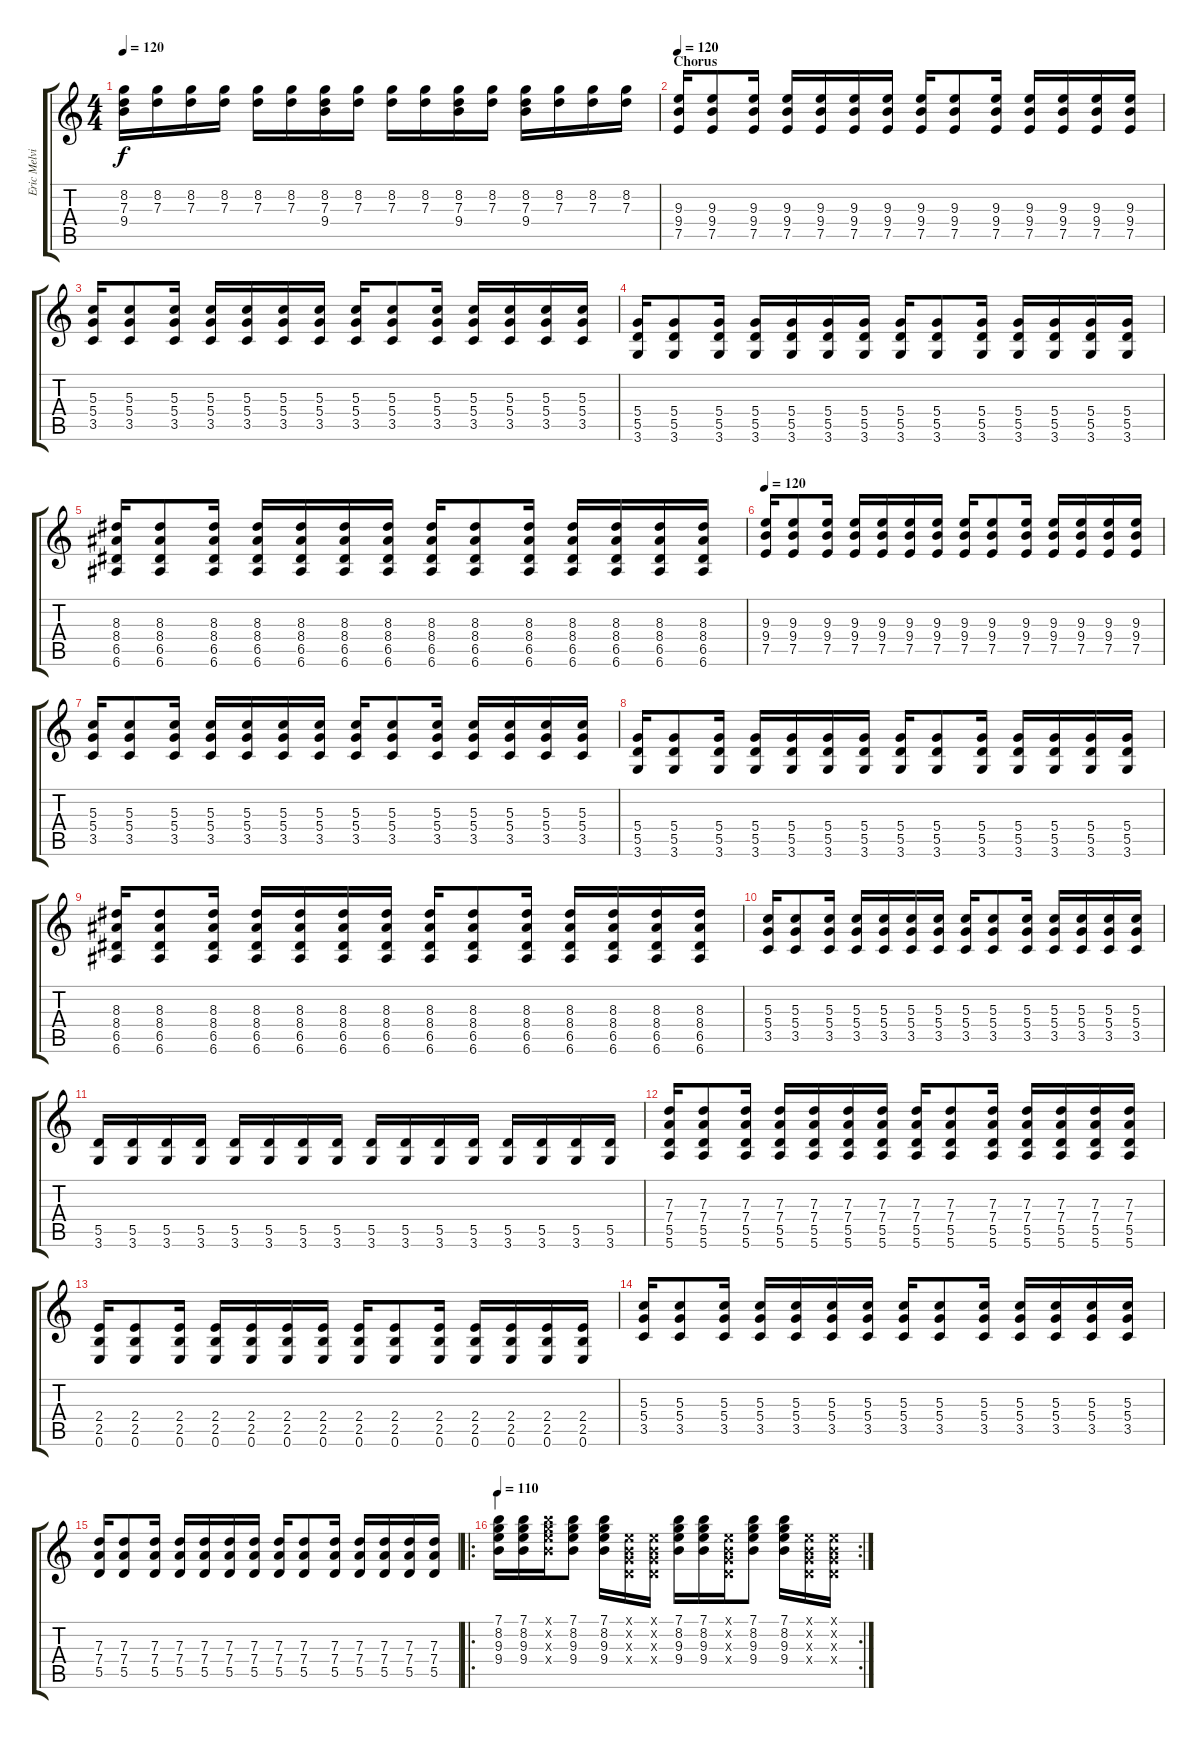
\track ("Eric Melvin" "Eric Melvi") {instrument electricguitarclean}
\staff {score tabs}
\tuning (E4 B3 G3 D3 A2 E2) {hide}
\ts (4 4)
\tempo 120
\clef g2
\ks c
(8.2 7.3 9.4).16{dy f volume 10 instrument electricguitarmuted} (8.2 7.3).16 (8.2 7.3).16 (8.2 7.3).16 (8.2 7.3).16 (8.2 7.3).16 (8.2 7.3 9.4).16 (8.2 7.3).16 (8.2 7.3).16 (8.2 7.3).16 (8.2 7.3 9.4).16 (8.2 7.3).16 (8.2 7.3 9.4).16 (8.2 7.3).16 (8.2 7.3).16 (8.2 7.3).16 |
\section ("" "Chorus")
\tempo 120
(9.3 9.4 7.5).16{volume 12 instrument overdrivenguitar} (9.3 9.4 7.5).8 (9.3 9.4 7.5).16 (9.3 9.4 7.5).16 (9.3 9.4 7.5).16 (9.3 9.4 7.5).16 (9.3 9.4 7.5).16 (9.3 9.4 7.5).16 (9.3 9.4 7.5).8 (9.3 9.4 7.5).16 (9.3 9.4 7.5).16 (9.3 9.4 7.5).16 (9.3 9.4 7.5).16 (9.3 9.4 7.5).16 |
(5.3 5.4 3.5).16{volume 14 instrument overdrivenguitar} (5.3 5.4 3.5).8 (5.3 5.4 3.5).16 (5.3 5.4 3.5).16 (5.3 5.4 3.5).16 (5.3 5.4 3.5).16 (5.3 5.4 3.5).16 (5.3 5.4 3.5).16 (5.3 5.4 3.5).8 (5.3 5.4 3.5).16 (5.3 5.4 3.5).16 (5.3 5.4 3.5).16 (5.3 5.4 3.5).16 (5.3 5.4 3.5).16 |
(5.4 5.5 3.6).16{volume 14 instrument overdrivenguitar} (5.4 5.5 3.6).8 (5.4 5.5 3.6).16 (5.4 5.5 3.6).16 (5.4 5.5 3.6).16 (5.4 5.5 3.6).16 (5.4 5.5 3.6).16 (5.4 5.5 3.6).16 (5.4 5.5 3.6).8 (5.4 5.5 3.6).16 (5.4 5.5 3.6).16 (5.4 5.5 3.6).16 (5.4 5.5 3.6).16 (5.4 5.5 3.6).16 |
(8.3 8.4 6.5 6.6).16{volume 14 instrument overdrivenguitar} (8.3 8.4 6.5 6.6).8 (8.3 8.4 6.5 6.6).16 (8.3 8.4 6.5 6.6).16 (8.3 8.4 6.5 6.6).16 (8.3 8.4 6.5 6.6).16 (8.3 8.4 6.5 6.6).16 (8.3 8.4 6.5 6.6).16 (8.3 8.4 6.5 6.6).8 (8.3 8.4 6.5 6.6).16 (8.3 8.4 6.5 6.6).16 (8.3 8.4 6.5 6.6).16 (8.3 8.4 6.5 6.6).16 (8.3 8.4 6.5 6.6).16 |
\tempo 120
(9.3 9.4 7.5).16{volume 14 instrument overdrivenguitar} (9.3 9.4 7.5).8 (9.3 9.4 7.5).16 (9.3 9.4 7.5).16 (9.3 9.4 7.5).16 (9.3 9.4 7.5).16 (9.3 9.4 7.5).16 (9.3 9.4 7.5).16 (9.3 9.4 7.5).8 (9.3 9.4 7.5).16 (9.3 9.4 7.5).16 (9.3 9.4 7.5).16 (9.3 9.4 7.5).16 (9.3 9.4 7.5).16 |
(5.3 5.4 3.5).16{volume 14 instrument overdrivenguitar} (5.3 5.4 3.5).8 (5.3 5.4 3.5).16 (5.3 5.4 3.5).16 (5.3 5.4 3.5).16 (5.3 5.4 3.5).16 (5.3 5.4 3.5).16 (5.3 5.4 3.5).16 (5.3 5.4 3.5).8 (5.3 5.4 3.5).16 (5.3 5.4 3.5).16 (5.3 5.4 3.5).16 (5.3 5.4 3.5).16 (5.3 5.4 3.5).16 |
(5.4 5.5 3.6).16{volume 14 instrument overdrivenguitar} (5.4 5.5 3.6).8 (5.4 5.5 3.6).16 (5.4 5.5 3.6).16 (5.4 5.5 3.6).16 (5.4 5.5 3.6).16 (5.4 5.5 3.6).16 (5.4 5.5 3.6).16 (5.4 5.5 3.6).8 (5.4 5.5 3.6).16 (5.4 5.5 3.6).16 (5.4 5.5 3.6).16 (5.4 5.5 3.6).16 (5.4 5.5 3.6).16 |
(8.3 8.4 6.5 6.6).16{volume 14 instrument overdrivenguitar} (8.3 8.4 6.5 6.6).8 (8.3 8.4 6.5 6.6).16 (8.3 8.4 6.5 6.6).16 (8.3 8.4 6.5 6.6).16 (8.3 8.4 6.5 6.6).16 (8.3 8.4 6.5 6.6).16 (8.3 8.4 6.5 6.6).16 (8.3 8.4 6.5 6.6).8 (8.3 8.4 6.5 6.6).16 (8.3 8.4 6.5 6.6).16 (8.3 8.4 6.5 6.6).16 (8.3 8.4 6.5 6.6).16 (8.3 8.4 6.5 6.6).16 |
(5.3 5.4 3.5).16{volume 14 instrument overdrivenguitar} (5.3 5.4 3.5).8 (5.3 5.4 3.5).16 (5.3 5.4 3.5).16 (5.3 5.4 3.5).16 (5.3 5.4 3.5).16 (5.3 5.4 3.5).16 (5.3 5.4 3.5).16 (5.3 5.4 3.5).8 (5.3 5.4 3.5).16 (5.3 5.4 3.5).16 (5.3 5.4 3.5).16 (5.3 5.4 3.5).16 (5.3 5.4 3.5).16 |
(5.5 3.6).16{volume 11 instrument electricguitarmuted} (5.5 3.6).16 (5.5 3.6).16 (5.5 3.6).16 (5.5 3.6).16 (5.5 3.6).16 (5.5 3.6).16 (5.5 3.6).16 (5.5 3.6).16 (5.5 3.6).16 (5.5 3.6).16 (5.5 3.6).16 (5.5 3.6).16 (5.5 3.6).16 (5.5 3.6).16 (5.5 3.6).16 |
(7.3 7.4 5.5 5.6).16{volume 14 instrument overdrivenguitar} (7.3 7.4 5.5 5.6).8 (7.3 7.4 5.5 5.6).16 (7.3 7.4 5.5 5.6).16 (7.3 7.4 5.5 5.6).16 (7.3 7.4 5.5 5.6).16 (7.3 7.4 5.5 5.6).16 (7.3 7.4 5.5 5.6).16 (7.3 7.4 5.5 5.6).8 (7.3 7.4 5.5 5.6).16 (7.3 7.4 5.5 5.6).16 (7.3 7.4 5.5 5.6).16 (7.3 7.4 5.5 5.6).16 (7.3 7.4 5.5 5.6).16 |
(2.4 2.5 0.6).16{volume 14 instrument overdrivenguitar} (2.4 2.5 0.6).8 (2.4 2.5 0.6).16 (2.4 2.5 0.6).16 (2.4 2.5 0.6).16 (2.4 2.5 0.6).16 (2.4 2.5 0.6).16 (2.4 2.5 0.6).16 (2.4 2.5 0.6).8 (2.4 2.5 0.6).16 (2.4 2.5 0.6).16 (2.4 2.5 0.6).16 (2.4 2.5 0.6).16 (2.4 2.5 0.6).16 |
(5.3 5.4 3.5).16{volume 14 instrument overdrivenguitar} (5.3 5.4 3.5).8 (5.3 5.4 3.5).16 (5.3 5.4 3.5).16 (5.3 5.4 3.5).16 (5.3 5.4 3.5).16 (5.3 5.4 3.5).16 (5.3 5.4 3.5).16 (5.3 5.4 3.5).8 (5.3 5.4 3.5).16 (5.3 5.4 3.5).16 (5.3 5.4 3.5).16 (5.3 5.4 3.5).16 (5.3 5.4 3.5).16 |
(7.3 7.4 5.5).16{volume 14 instrument overdrivenguitar} (7.3 7.4 5.5).8 (7.3 7.4 5.5).16 (7.3 7.4 5.5).16 (7.3 7.4 5.5).16 (7.3 7.4 5.5).16 (7.3 7.4 5.5).16 (7.3 7.4 5.5).16 (7.3 7.4 5.5).8 (7.3 7.4 5.5).16 (7.3 7.4 5.5).16 (7.3 7.4 5.5).16 (7.3 7.4 5.5).16 (7.3 7.4 5.5).16 |
\ro
\rc 2
\section ("" "|")
\tempo 110
(7.1 8.2 9.3 9.4).16{volume 14 instrument electricguitarclean} (7.1 8.2 9.3 9.4).16 (7.1{x} 8.2{x} 9.3{x} 9.4{x}).16 (7.1 8.2 9.3 9.4).8 (7.1 8.2 9.3 9.4).16 (0.1{x} 0.2{x} 0.3{x} 0.4{x}).16 (0.1{x} 0.2{x} 0.3{x} 0.4{x}).16 (7.1 8.2 9.3 9.4).16 (7.1 8.2 9.3 9.4).16 (0.1{x} 0.2{x} 0.3{x} 0.4{x}).16 (7.1 8.2 9.3 9.4).8 (7.1 8.2 9.3 9.4).16 (0.1{x} 0.2{x} 0.3{x} 0.4{x}).16 (0.1{x} 0.2{x} 0.3{x} 0.4{x}).16
